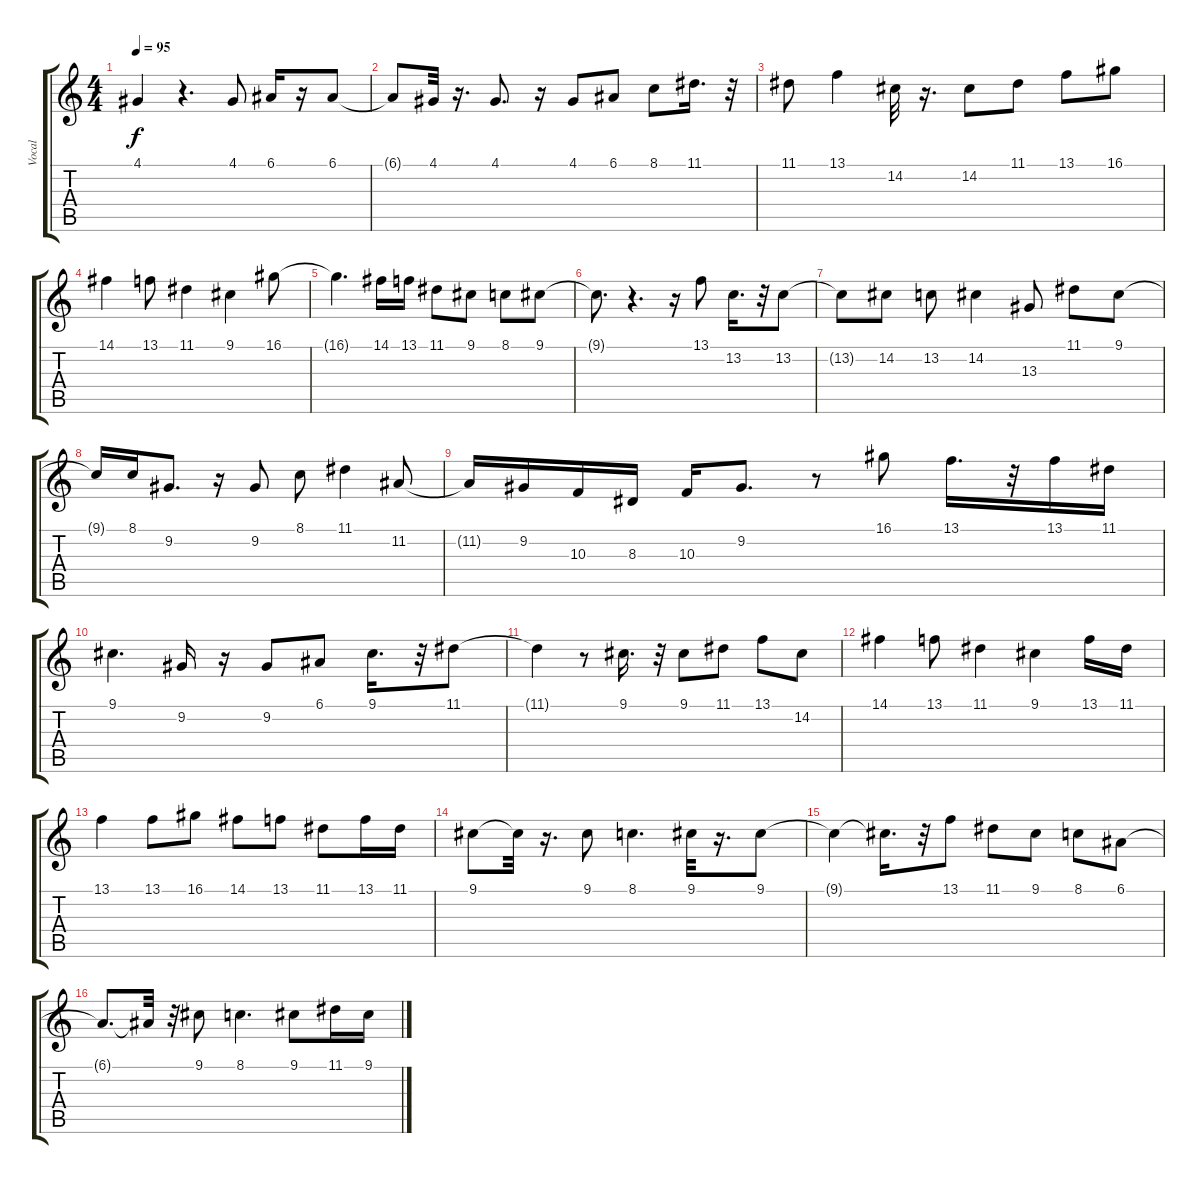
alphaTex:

\track ("Vocal" "Vocal") {instrument lead2sawtooth}
\staff {score tabs}
\tuning (E4 B3 G3 D3 A2 E2) {hide}
\ts (4 4)
\tempo 95
\clef g2
\ks c
4.1{t}.4{dy f} r.4{d} 4.1.8 6.1.16 r.16 6.1.8 |
6.1{t}.8 4.1.32 r.16{d} 4.1.8{d} r.16 4.1.8 6.1.8 8.1.8 11.1.16{d} r.32 |
11.1.8 13.1.4 14.2.32 r.16{d} 14.2.8 11.1.8 13.1.8 16.1.8 |
14.1.4 13.1.8 11.1.4 9.1.4 16.1.8 |
16.1{t}.4{d} 14.1.16 13.1.16 11.1.8 9.1.8 8.1.8 9.1.8 |
9.1{t}.8{d} r.4{d} r.16 13.1.8 13.2.16{d} r.32 13.2.8 |
13.2{t}.8 14.2.8 13.2.8 14.2.4 13.3.8 11.1.8 9.1.8 |
9.1{t}.16 8.1.16 9.2.8{d} r.16 9.2.8 8.1.8 11.1.4 11.2.8 |
11.2{t}.16 9.2.16 10.3.16 8.3.16 10.3.16 9.2.8{d} r.8 16.1.8 13.1.16{d} r.32 13.1.16 11.1.16 |
9.1.4{d} 9.2.16 r.16 9.2.8 6.1.8 9.1.16{d} r.32 11.1.8 |
11.1{t}.4 r.8 9.1.16{d} r.32 9.1.8 11.1.8 13.1.8 14.2.8 |
14.1.4 13.1.8 11.1.4 9.1.4 13.1.16 11.1.16 |
13.1.4 13.1.8 16.1.8 14.1.8 13.1.8 11.1.8 13.1.16 11.1.16 |
9.1.8 9.1{t}.32 r.16{d} 9.1.8 8.1.4{d} 9.1.32 r.16{d} 9.1.8 |
9.1{t}.4 9.1{t}.16{d} r.32 13.1.8 11.1.8 9.1.8 8.1.8 6.1.8 |
6.1{t}.8{d} 6.1{t}.32 r.32 9.1.8 8.1.4{d} 9.1.8 11.1.16 9.1.16
